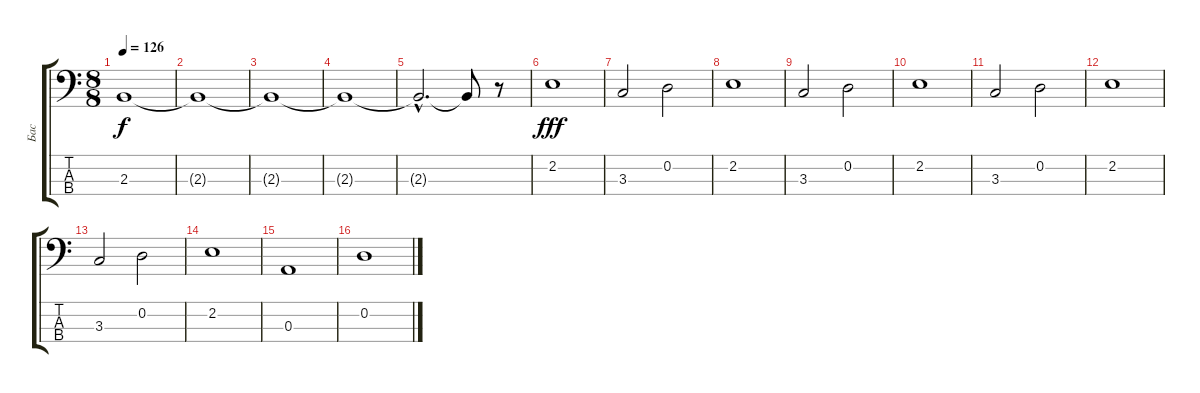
\track ("Бас" "Бас") {instrument electricbassfinger}
\staff {score tabs}
\tuning (G2 D2 A1 E1) {hide}
\ts (8 8)
\tempo 126
\clef f4
\ks c
2.3{t}.1{dy f} |
2.3{t}.1 |
2.3{t}.1 |
2.3{t}.1 |
2.3{hac t}.2{d} 2.3{t}.8 r.8 |
2.2.1{dy fff} |
3.3.2 0.2.2 |
2.2.1 |
3.3.2 0.2.2 |
2.2.1 |
3.3.2 0.2.2 |
2.2.1 |
3.3.2 0.2.2 |
2.2.1 |
0.3.1 |
0.2.1
